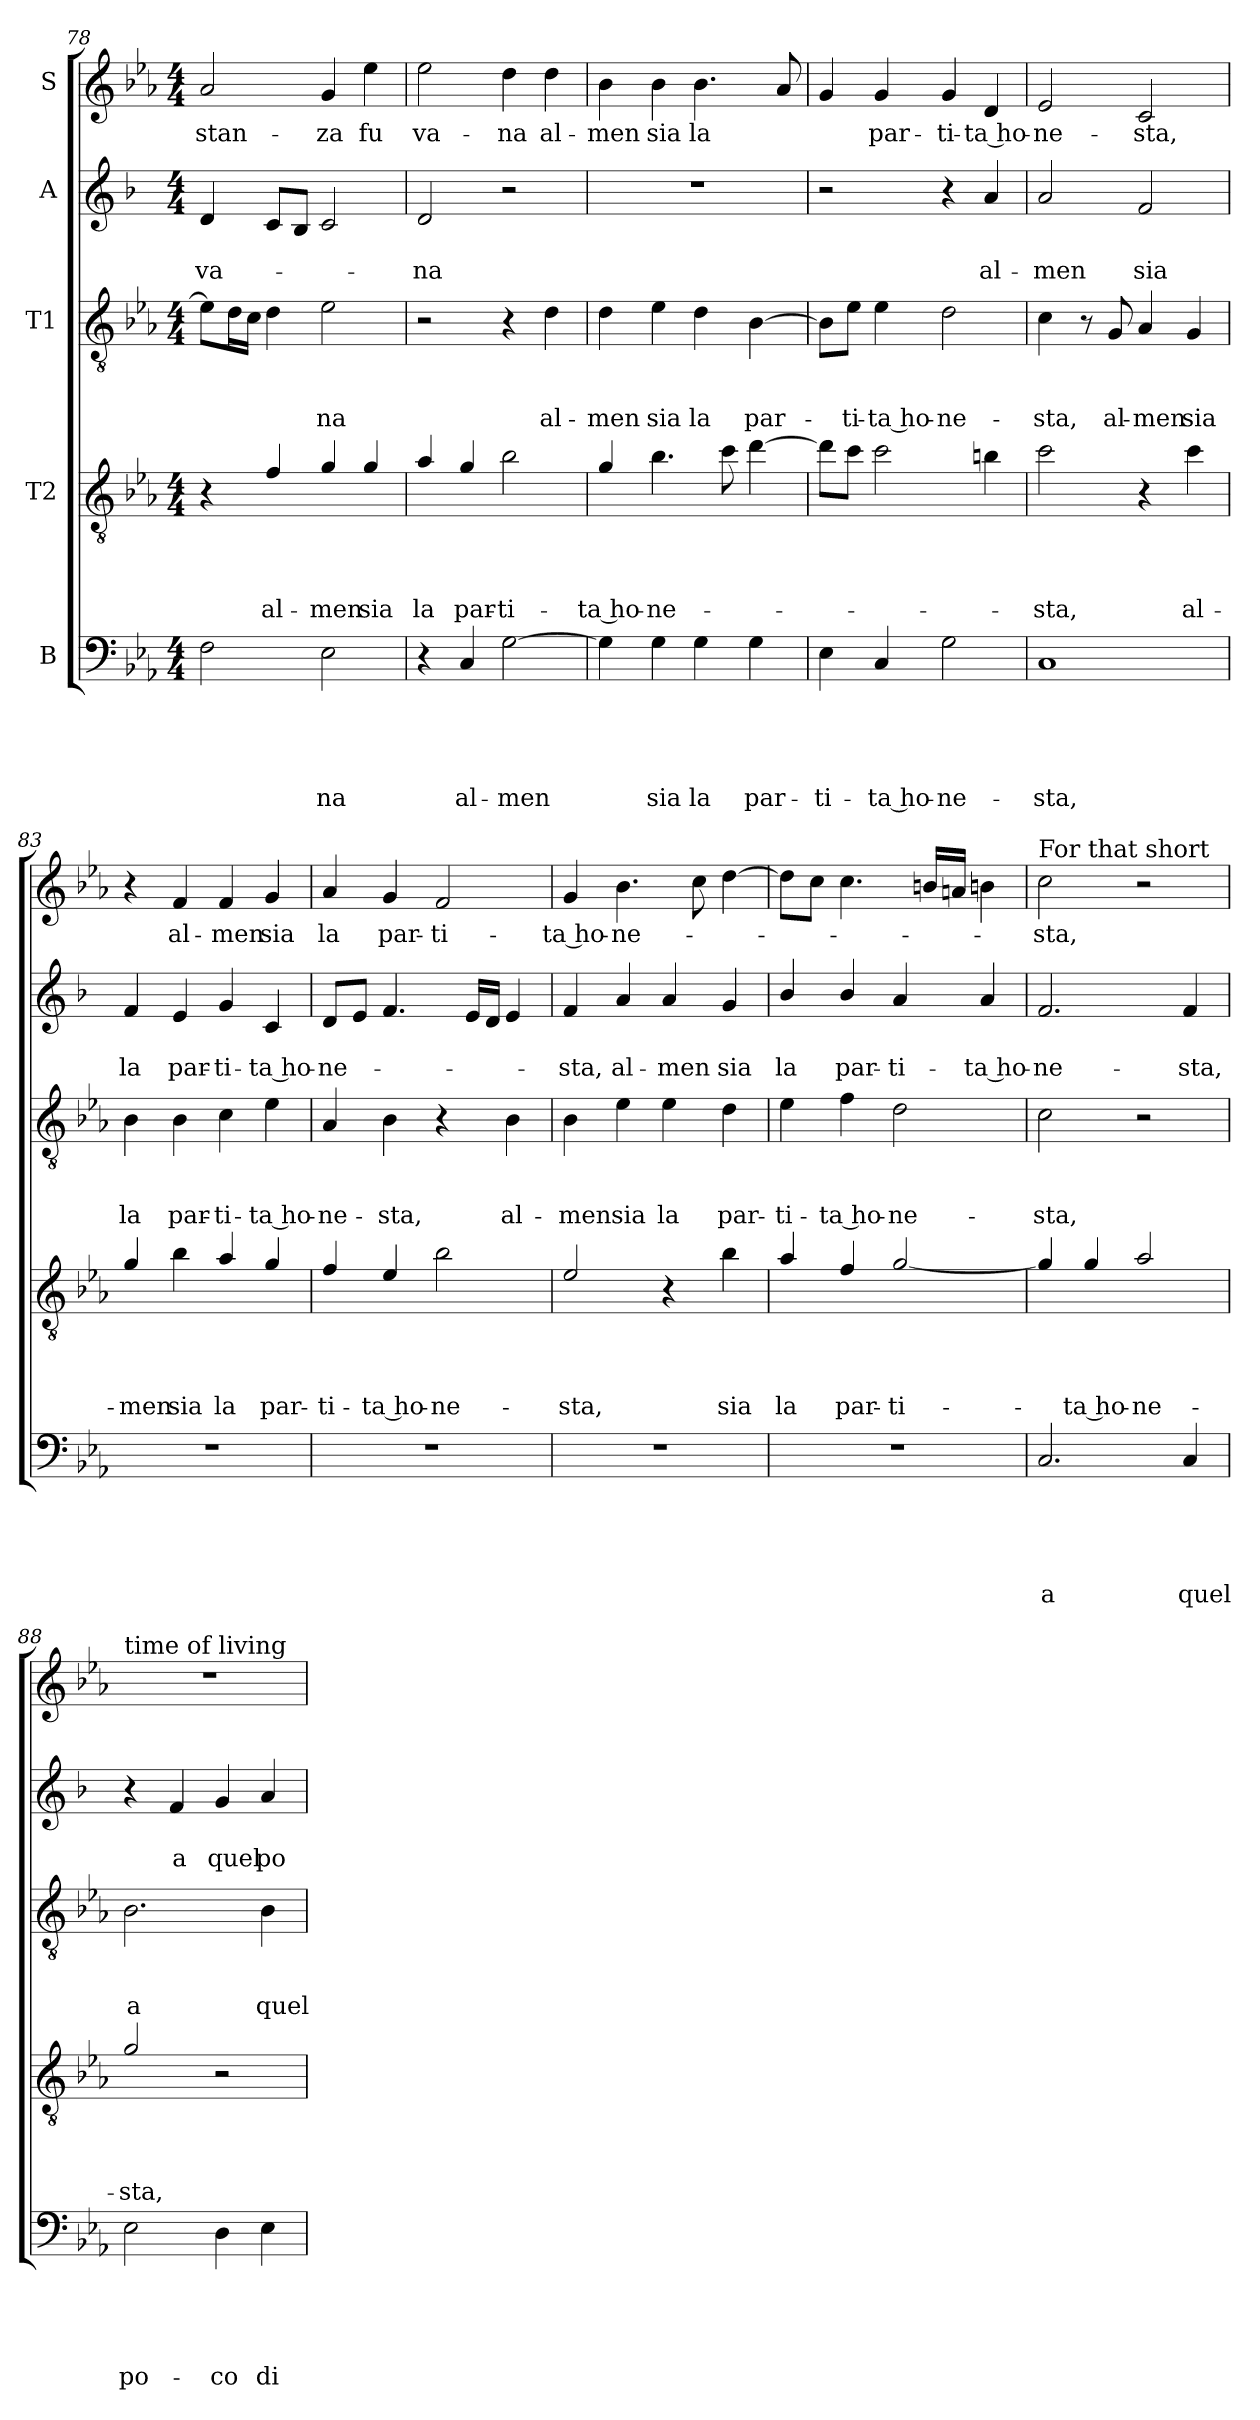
**kern	**text	**text	**text	**text	**text	**kern	**text	**text	**text	**text	**kern	**text	**text	**text	**kern	**text	**text	**kern	**text
*part5	*part5	*part5	*part5	*part5	*part5	*part4	*part4	*part4	*part4	*part4	*part3	*part3	*part3	*part3	*part2	*part2	*part2	*part1	*part1
*staff5	*staff5	*staff5	*staff5	*staff5	*staff5	*staff4	*staff4	*staff4	*staff4	*staff4	*staff3	*staff3	*staff3	*staff3	*staff2	*staff2	*staff2	*staff1	*staff1
*I"B	*	*	*	*	*	*I"T2	*	*	*	*	*I"T1	*	*	*	*I"A	*	*	*I"S	*
*clefF4	*	*	*	*	*	*clefGv2	*	*	*	*	*clefGv2	*	*	*	*clefG2	*	*	*clefG2	*
*	*	*	*	*	*	*ITrd8c14	*	*	*	*	*	*	*	*	*ITrd1c2	*	*	*	*
*k[b-e-a-]	*	*	*	*	*	*k[b-e-a-]	*	*	*	*	*k[b-e-a-]	*	*	*	*k[b-e-a-]	*	*	*k[b-e-a-]	*
*E-:	*	*	*	*	*	*E-:	*	*	*	*	*E-:	*	*	*	*E-:	*	*	*E-:	*
*M4/4	*	*	*	*	*	*M4/4	*	*	*	*	*M4/4	*	*	*	*M4/4	*	*	*M4/4	*
=78	=78	=78	=78	=78	=78	=78	=78	=78	=78	=78	=78	=78	=78	=78	=78	=78	=78	=78	=78
!	!	!	!	!	!	!	!	!	!	!	!	!	!	!	!	!	!LO:LY:b	!	!LO:LY:b
2F\	.	.	.	.	.	4r	.	.	.	.	8e-\L]	.	.	.	4c/	.	va-	2a-/	stan-
.	.	.	.	.	.	.	.	.	.	.	16d\L	.	.	.	.	.	.	.	.
.	.	.	.	.	.	.	.	.	.	.	16c\JJ	.	.	.	.	.	.	.	.
!	!	!	!	!	!	!	!	!	!	!LO:LY:b	!	!	!	!	!	!	!	!	!
.	.	.	.	.	.	4F/	.	.	.	al-	4d\	.	.	.	8B-/L	.	.	.	.
.	.	.	.	.	.	.	.	.	.	.	.	.	.	.	8A-/J	.	.	.	.
!	!	!	!	!	!LO:LY:b	!	!	!	!	!LO:LY:b	!	!	!	!LO:LY:b	!	!	!	!	!LO:LY:b
2E-\	.	.	.	.	-na	4G/	.	.	.	-men	2e-\	.	.	-na	2B-/	.	.	4g/	-za
!	!	!	!	!	!	!	!	!	!	!LO:LY:b	!	!	!	!	!	!	!	!	!LO:LY:b
.	.	.	.	.	.	4G/	.	.	.	sia	.	.	.	.	.	.	.	4ee-\	fu
=79	=79	=79	=79	=79	=79	=79	=79	=79	=79	=79	=79	=79	=79	=79	=79	=79	=79	=79	=79
!	!	!	!	!	!	!	!	!	!	!LO:LY:b	!	!	!	!	!	!	!LO:LY:b	!	!LO:LY:b
4r	.	.	.	.	.	4A-/	.	.	.	la	2r	.	.	.	2c/	.	-na	2ee-\	va-
!	!	!	!	!	!LO:LY:b	!	!	!	!	!LO:LY:b	!	!	!	!	!	!	!	!	!
4C/	.	.	.	.	al-	4G/	.	.	.	par-	.	.	.	.	.	.	.	.	.
!	!	!	!	!	!LO:LY:b	!	!	!	!	!LO:LY:b	!	!	!	!	!	!	!	!	!LO:LY:b
[2G\	.	.	.	.	-men	2B-\	.	.	.	-ti-	4r	.	.	.	2r	.	.	4dd\	-na
!	!	!	!	!	!	!	!	!	!	!	!	!	!	!LO:LY:b	!	!	!	!	!LO:LY:b
.	.	.	.	.	.	.	.	.	.	.	4d\	.	.	al-	.	.	.	4dd\	al-
=80	=80	=80	=80	=80	=80	=80	=80	=80	=80	=80	=80	=80	=80	=80	=80	=80	=80	=80	=80
!	!	!	!	!	!	!	!	!	!	!LO:LY:b	!	!	!	!LO:LY:b	!	!	!	!	!LO:LY:b
4G\]	.	.	.	.	.	4G/	.	.	.	-ta ho-	4d\	.	.	-men	1r	.	.	4b-\	-men
!	!	!	!	!	!LO:LY:b	!	!	!	!	!LO:LY:b	!	!	!	!LO:LY:b	!	!	!	!	!LO:LY:b
4G\	.	.	.	.	sia	4.B-\	.	.	.	-ne-	4e-\	.	.	sia	.	.	.	4b-\	sia
!	!	!	!	!	!LO:LY:b	!	!	!	!	!	!	!	!	!LO:LY:b	!	!	!	!	!LO:LY:b
4G\	.	.	.	.	la	.	.	.	.	.	4d\	.	.	la	.	.	.	4.b-\	la
.	.	.	.	.	.	8c\	.	.	.	.	.	.	.	.	.	.	.	.	.
!	!	!	!	!	!LO:LY:b	!	!	!	!	!	!	!	!	!LO:LY:b	!	!	!	!	!
4G\	.	.	.	.	par-	[4d\	.	.	.	.	[4B-\	.	.	par-	.	.	.	.	.
.	.	.	.	.	.	.	.	.	.	.	.	.	.	.	.	.	.	8a-/	.
=81	=81	=81	=81	=81	=81	=81	=81	=81	=81	=81	=81	=81	=81	=81	=81	=81	=81	=81	=81
!	!	!	!	!	!LO:LY:b	!	!	!	!	!	!	!	!	!	!	!	!	!	!
4E-\	.	.	.	.	-ti-	8d\L]	.	.	.	.	8B-\L]	.	.	.	2r	.	.	4g/	.
!	!	!	!	!	!	!	!	!	!	!	!	!	!	!LO:LY:b	!	!	!	!	!
.	.	.	.	.	.	8c\J	.	.	.	.	8e-\J	.	.	-ti-	.	.	.	.	.
!	!	!	!	!	!LO:LY:b	!	!	!	!	!	!	!	!	!LO:LY:b	!	!	!	!	!LO:LY:b
4C/	.	.	.	.	-ta ho-	2c\	.	.	.	.	4e-\	.	.	-ta ho-	.	.	.	4g/	par-
!	!	!	!	!	!LO:LY:b	!	!	!	!	!	!	!	!	!LO:LY:b	!	!	!	!	!LO:LY:b
2G\	.	.	.	.	-ne-	.	.	.	.	.	2d\	.	.	-ne-	4r	.	.	4g/	-ti-
!	!	!	!	!	!	!	!	!	!	!	!	!	!	!	!	!	!LO:LY:b	!	!LO:LY:b
.	.	.	.	.	.	4Bni\	.	.	.	.	.	.	.	.	4g/	.	al-	4d/	-ta ho-
!!LO:LB:g=z
=82	=82	=82	=82	=82	=82	=82	=82	=82	=82	=82	=82	=82	=82	=82	=82	=82	=82	=82	=82
!	!	!	!	!	!LO:LY:b	!	!	!	!	!LO:LY:b	!	!	!	!LO:LY:b	!	!	!LO:LY:b	!	!LO:LY:b
1C	.	.	.	.	-sta,	2c\	.	.	.	-sta,	4c\	.	.	-sta,	2g/	.	-men	2e-/	-ne-
.	.	.	.	.	.	.	.	.	.	.	8r	.	.	.	.	.	.	.	.
!	!	!	!	!	!	!	!	!	!	!	!	!	!	!LO:LY:b	!	!	!	!	!
.	.	.	.	.	.	.	.	.	.	.	8G/	.	.	al-	.	.	.	.	.
!	!	!	!	!	!	!	!	!	!	!	!	!	!	!LO:LY:b	!	!	!LO:LY:b	!	!LO:LY:b
.	.	.	.	.	.	4r	.	.	.	.	4A-/	.	.	-men	2e-/	.	sia	2c/	-sta,
!	!	!	!	!	!	!	!	!	!	!LO:LY:b	!	!	!	!LO:LY:b	!	!	!	!	!
.	.	.	.	.	.	4c\	.	.	.	al-	4G/	.	.	sia	.	.	.	.	.
=83	=83	=83	=83	=83	=83	=83	=83	=83	=83	=83	=83	=83	=83	=83	=83	=83	=83	=83	=83
!	!	!	!	!	!	!	!	!	!	!LO:LY:b	!	!	!	!LO:LY:b	!	!	!LO:LY:b	!	!
1r	.	.	.	.	.	4G/	.	.	.	-men	4B-\	.	.	la	4e-/	.	la	4r	.
!	!	!	!	!	!	!	!	!	!	!LO:LY:b	!	!	!	!LO:LY:b	!	!	!LO:LY:b	!	!LO:LY:b
.	.	.	.	.	.	4B-\	.	.	.	sia	4B-\	.	.	par-	4d/	.	par-	4f/	al-
!	!	!	!	!	!	!	!	!	!	!LO:LY:b	!	!	!	!LO:LY:b	!	!	!LO:LY:b	!	!LO:LY:b
.	.	.	.	.	.	4A-/	.	.	.	la	4c\	.	.	-ti-	4f/	.	-ti-	4f/	-men
!	!	!	!	!	!	!	!	!	!	!LO:LY:b	!	!	!	!LO:LY:b	!	!	!LO:LY:b	!	!LO:LY:b
.	.	.	.	.	.	4G/	.	.	.	par-	4e-\	.	.	-ta ho-	4B-/	.	-ta ho-	4g/	sia
=84	=84	=84	=84	=84	=84	=84	=84	=84	=84	=84	=84	=84	=84	=84	=84	=84	=84	=84	=84
!	!	!	!	!	!	!	!	!	!	!LO:LY:b	!	!	!	!LO:LY:b	!	!	!LO:LY:b	!	!LO:LY:b
1r	.	.	.	.	.	4F/	.	.	.	-ti-	4A-/	.	.	-ne-	8c/L	.	-ne-	4a-/	la
.	.	.	.	.	.	.	.	.	.	.	.	.	.	.	8d/J	.	.	.	.
!	!	!	!	!	!	!	!	!	!	!LO:LY:b	!	!	!	!LO:LY:b	!	!	!	!	!LO:LY:b
.	.	.	.	.	.	4E-/	.	.	.	-ta ho-	4B-\	.	.	-sta,	4.e-/	.	.	4g/	par-
!	!	!	!	!	!	!	!	!	!	!LO:LY:b	!	!	!	!	!	!	!	!	!LO:LY:b
.	.	.	.	.	.	2B-\	.	.	.	-ne-	4r	.	.	.	.	.	.	2f/	-ti-
.	.	.	.	.	.	.	.	.	.	.	.	.	.	.	16d/LL	.	.	.	.
.	.	.	.	.	.	.	.	.	.	.	.	.	.	.	16c/JJ	.	.	.	.
!	!	!	!	!	!	!	!	!	!	!	!	!	!	!LO:LY:b	!	!	!	!	!
.	.	.	.	.	.	.	.	.	.	.	4B-\	.	.	al-	4d/	.	.	.	.
=85	=85	=85	=85	=85	=85	=85	=85	=85	=85	=85	=85	=85	=85	=85	=85	=85	=85	=85	=85
!	!	!	!	!	!	!	!	!	!	!LO:LY:b	!	!	!	!LO:LY:b	!	!	!LO:LY:b	!	!LO:LY:b
1r	.	.	.	.	.	2E-/	.	.	.	-sta,	4B-\	.	.	-men	4e-/	.	-sta,	4g/	-ta ho-
!	!	!	!	!	!	!	!	!	!	!	!	!	!	!LO:LY:b	!	!	!LO:LY:b	!	!LO:LY:b
.	.	.	.	.	.	.	.	.	.	.	4e-\	.	.	sia	4g/	.	al-	4.b-\	-ne-
!	!	!	!	!	!	!	!	!	!	!	!	!	!	!LO:LY:b	!	!	!LO:LY:b	!	!
.	.	.	.	.	.	4r	.	.	.	.	4e-\	.	.	la	4g/	.	-men	.	.
.	.	.	.	.	.	.	.	.	.	.	.	.	.	.	.	.	.	8cc\	.
!	!	!	!	!	!	!	!	!	!	!LO:LY:b	!	!	!	!LO:LY:b	!	!	!LO:LY:b	!	!
.	.	.	.	.	.	4B-\	.	.	.	sia	4d\	.	.	par-	4f/	.	sia	[4dd\	.
=86	=86	=86	=86	=86	=86	=86	=86	=86	=86	=86	=86	=86	=86	=86	=86	=86	=86	=86	=86
!	!	!	!	!	!	!	!	!	!	!LO:LY:b	!	!	!	!LO:LY:b	!	!	!LO:LY:b	!	!
1r	.	.	.	.	.	4A-/	.	.	.	la	4e-\	.	.	-ti-	4a-/	.	la	8dd\L]	.
.	.	.	.	.	.	.	.	.	.	.	.	.	.	.	.	.	.	8cc\J	.
!	!	!	!	!	!	!	!	!	!	!LO:LY:b	!	!	!	!LO:LY:b	!	!	!LO:LY:b	!	!
.	.	.	.	.	.	4F/	.	.	.	par-	4f\	.	.	-ta ho-	4a-/	.	par-	4.cc\	.
!	!	!	!	!	!	!	!	!	!	!LO:LY:b	!	!	!	!LO:LY:b	!	!	!LO:LY:b	!	!
.	.	.	.	.	.	[2G/	.	.	.	-ti-	2d\	.	.	-ne-	4g/	.	-ti-	.	.
.	.	.	.	.	.	.	.	.	.	.	.	.	.	.	.	.	.	16bni/LL	.
.	.	.	.	.	.	.	.	.	.	.	.	.	.	.	.	.	.	16ani/JJ	.
!	!	!	!	!	!	!	!	!	!	!	!	!	!	!	!	!	!LO:LY:b	!	!
.	.	.	.	.	.	.	.	.	.	.	.	.	.	.	4g/	.	-ta ho-	4bni\	.
!!LO:PB:g=z
=87	=87	=87	=87	=87	=87	=87	=87	=87	=87	=87	=87	=87	=87	=87	=87	=87	=87	=87	=87
!	!	!	!	!	!	!	!	!	!	!	!	!	!	!	!	!	!	!LO:TX:a:t=For that short	!
!	!	!	!	!	!LO:LY:b	!	!	!	!	!	!	!	!	!LO:LY:b	!	!	!LO:LY:b	!	!LO:LY:b
2.C/	.	.	.	.	a	4G/]	.	.	.	.	2c\	.	.	-sta,	2.e-/	.	-ne-	2cc\	-sta,
!	!	!	!	!	!	!	!	!	!	!LO:LY:b	!	!	!	!	!	!	!	!	!
.	.	.	.	.	.	4G/	.	.	.	-ta ho-	.	.	.	.	.	.	.	.	.
!	!	!	!	!	!	!	!	!	!	!LO:LY:b	!	!	!	!	!	!	!	!	!
.	.	.	.	.	.	2A-/	.	.	.	-ne-	2r	.	.	.	.	.	.	2r	.
!	!	!	!	!	!LO:LY:b	!	!	!	!	!	!	!	!	!	!	!	!LO:LY:b	!	!
4C/	.	.	.	.	quel	.	.	.	.	.	.	.	.	.	4e-/	.	-sta,	.	.
=88	=88	=88	=88	=88	=88	=88	=88	=88	=88	=88	=88	=88	=88	=88	=88	=88	=88	=88	=88
!	!	!	!	!	!	!	!	!	!	!	!	!	!	!	!	!	!	!LO:TX:a:t=time of living	!
!	!	!	!	!	!LO:LY:b	!	!	!	!	!LO:LY:b	!	!	!	!LO:LY:b	!	!	!	!	!
2E-\	.	.	.	.	po-	2G/	.	.	.	-sta,	2.B-\	.	.	a	4r	.	.	1r	.
!	!	!	!	!	!	!	!	!	!	!	!	!	!	!	!	!	!LO:LY:b	!	!
.	.	.	.	.	.	.	.	.	.	.	.	.	.	.	4e-/	.	a	.	.
!	!	!	!	!	!LO:LY:b	!	!	!	!	!	!	!	!	!	!	!	!LO:LY:b	!	!
4D\	.	.	.	.	-co	2r	.	.	.	.	.	.	.	.	4f/	.	quel	.	.
!	!	!	!	!	!LO:LY:b	!	!	!	!	!	!	!	!	!LO:LY:b	!	!	!LO:LY:b	!	!
4E-\	.	.	.	.	di	.	.	.	.	.	4B-\	.	.	quel	4g/	.	po-	.	.
=	=	=	=	=	=	=	=	=	=	=	=	=	=	=	=	=	=	=	=
*-	*-	*-	*-	*-	*-	*-	*-	*-	*-	*-	*-	*-	*-	*-	*-	*-	*-	*-	*-
